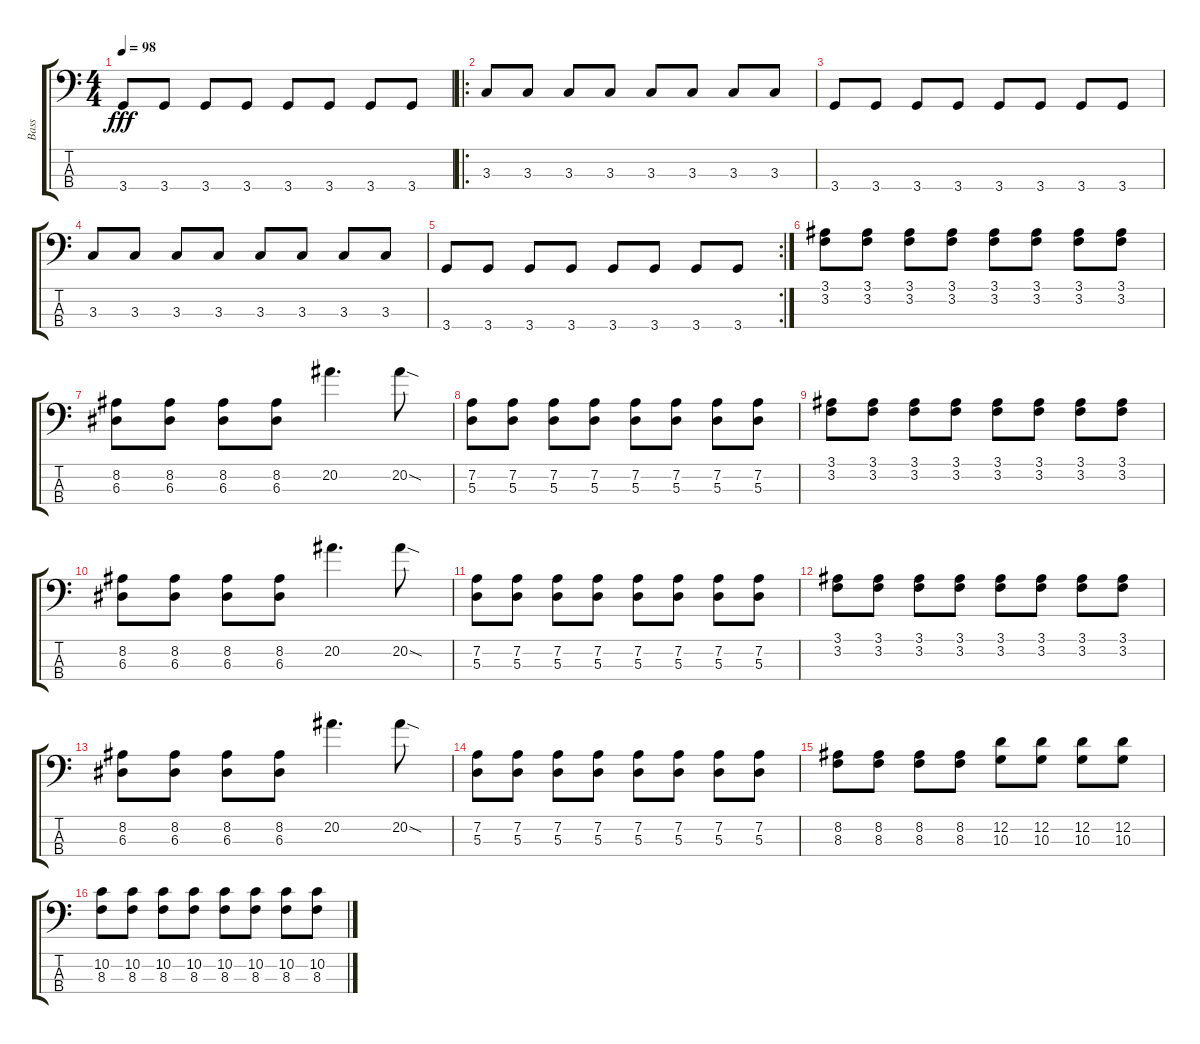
\track ("Bass" "Bass") {instrument electricbassfinger}
\staff {score tabs}
\tuning (G2 D2 A1 E1) {hide}
\ts (4 4)
\tempo 98
\clef f4
\ks c
3.4.8{dy fff} 3.4.8 3.4.8 3.4.8 3.4.8 3.4.8 3.4.8 3.4.8 |
\ro
3.3.8 3.3.8 3.3.8 3.3.8 3.3.8 3.3.8 3.3.8 3.3.8 |
3.4.8 3.4.8 3.4.8 3.4.8 3.4.8 3.4.8 3.4.8 3.4.8 |
3.3.8 3.3.8 3.3.8 3.3.8 3.3.8 3.3.8 3.3.8 3.3.8 |
\rc 2
3.4.8 3.4.8 3.4.8 3.4.8 3.4.8 3.4.8 3.4.8 3.4.8 |
(3.1 3.2).8 (3.1 3.2).8 (3.1 3.2).8 (3.1 3.2).8 (3.1 3.2).8 (3.1 3.2).8 (3.1 3.2).8 (3.1 3.2).8 |
(8.2 6.3).8 (8.2 6.3).8 (8.2 6.3).8 (8.2 6.3).8 20.2.4{d} 20.2{sod}.8 |
(7.2 5.3).8 (7.2 5.3).8 (7.2 5.3).8 (7.2 5.3).8 (7.2 5.3).8 (7.2 5.3).8 (7.2 5.3).8 (7.2 5.3).8 |
(3.1 3.2).8 (3.1 3.2).8 (3.1 3.2).8 (3.1 3.2).8 (3.1 3.2).8 (3.1 3.2).8 (3.1 3.2).8 (3.1 3.2).8 |
(8.2 6.3).8 (8.2 6.3).8 (8.2 6.3).8 (8.2 6.3).8 20.2.4{d} 20.2{sod}.8 |
(7.2 5.3).8 (7.2 5.3).8 (7.2 5.3).8 (7.2 5.3).8 (7.2 5.3).8 (7.2 5.3).8 (7.2 5.3).8 (7.2 5.3).8 |
(3.1 3.2).8 (3.1 3.2).8 (3.1 3.2).8 (3.1 3.2).8 (3.1 3.2).8 (3.1 3.2).8 (3.1 3.2).8 (3.1 3.2).8 |
(8.2 6.3).8 (8.2 6.3).8 (8.2 6.3).8 (8.2 6.3).8 20.2.4{d} 20.2{sod}.8 |
(7.2 5.3).8 (7.2 5.3).8 (7.2 5.3).8 (7.2 5.3).8 (7.2 5.3).8 (7.2 5.3).8 (7.2 5.3).8 (7.2 5.3).8 |
(8.2 8.3).8 (8.2 8.3).8 (8.2 8.3).8 (8.2 8.3).8 (12.2 10.3).8 (12.2 10.3).8 (12.2 10.3).8 (12.2 10.3).8 |
(10.2 8.3).8 (10.2 8.3).8 (10.2 8.3).8 (10.2 8.3).8 (10.2 8.3).8 (10.2 8.3).8 (10.2 8.3).8 (10.2 8.3).8
